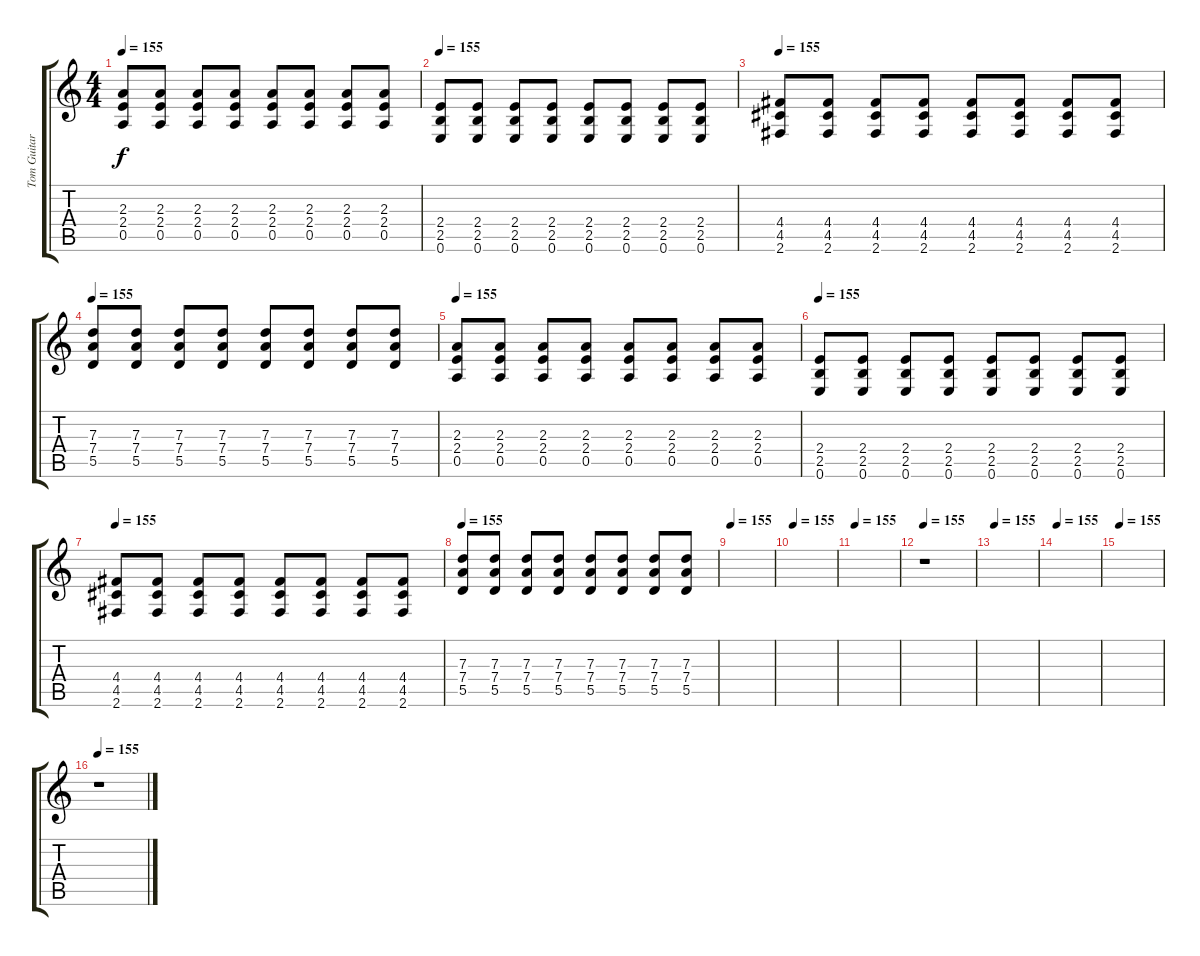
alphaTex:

\track ("Tom Guitar 1" "Tom Guitar") {instrument distortionguitar}
\staff {score tabs}
\tuning (E4 B3 G3 D3 A2 E2) {hide}
\ts (4 4)
\tempo 155
\clef g2
\ks c
(2.3 2.4 0.5).8{dy f} (2.3 2.4 0.5).8 (2.3 2.4 0.5).8 (2.3 2.4 0.5).8 (2.3 2.4 0.5).8 (2.3 2.4 0.5).8 (2.3 2.4 0.5).8 (2.3 2.4 0.5).8 |
\tempo 155
(2.4 2.5 0.6).8 (2.4 2.5 0.6).8 (2.4 2.5 0.6).8 (2.4 2.5 0.6).8 (2.4 2.5 0.6).8 (2.4 2.5 0.6).8 (2.4 2.5 0.6).8 (2.4 2.5 0.6).8 |
\tempo 155
(4.4 4.5 2.6).8 (4.4 4.5 2.6).8 (4.4 4.5 2.6).8 (4.4 4.5 2.6).8 (4.4 4.5 2.6).8 (4.4 4.5 2.6).8 (4.4 4.5 2.6).8 (4.4 4.5 2.6).8 |
\tempo 155
(7.3 7.4 5.5).8 (7.3 7.4 5.5).8 (7.3 7.4 5.5).8 (7.3 7.4 5.5).8 (7.3 7.4 5.5).8 (7.3 7.4 5.5).8 (7.3 7.4 5.5).8 (7.3 7.4 5.5).8 |
\tempo 155
(2.3 2.4 0.5).8 (2.3 2.4 0.5).8 (2.3 2.4 0.5).8 (2.3 2.4 0.5).8 (2.3 2.4 0.5).8 (2.3 2.4 0.5).8 (2.3 2.4 0.5).8 (2.3 2.4 0.5).8 |
\tempo 155
(2.4 2.5 0.6).8 (2.4 2.5 0.6).8 (2.4 2.5 0.6).8 (2.4 2.5 0.6).8 (2.4 2.5 0.6).8 (2.4 2.5 0.6).8 (2.4 2.5 0.6).8 (2.4 2.5 0.6).8 |
\tempo 155
(4.4 4.5 2.6).8 (4.4 4.5 2.6).8 (4.4 4.5 2.6).8 (4.4 4.5 2.6).8 (4.4 4.5 2.6).8 (4.4 4.5 2.6).8 (4.4 4.5 2.6).8 (4.4 4.5 2.6).8 |
\tempo 155
(7.3 7.4 5.5).8 (7.3 7.4 5.5).8 (7.3 7.4 5.5).8 (7.3 7.4 5.5).8 (7.3 7.4 5.5).8 (7.3 7.4 5.5).8 (7.3 7.4 5.5).8 (7.3 7.4 5.5).8 |
\tempo 155
|
\tempo 155
|
\tempo 155
|
\tempo 155
r.1 |
\tempo 155
|
\tempo 155
|
\tempo 155
|
\tempo 155
r.1
